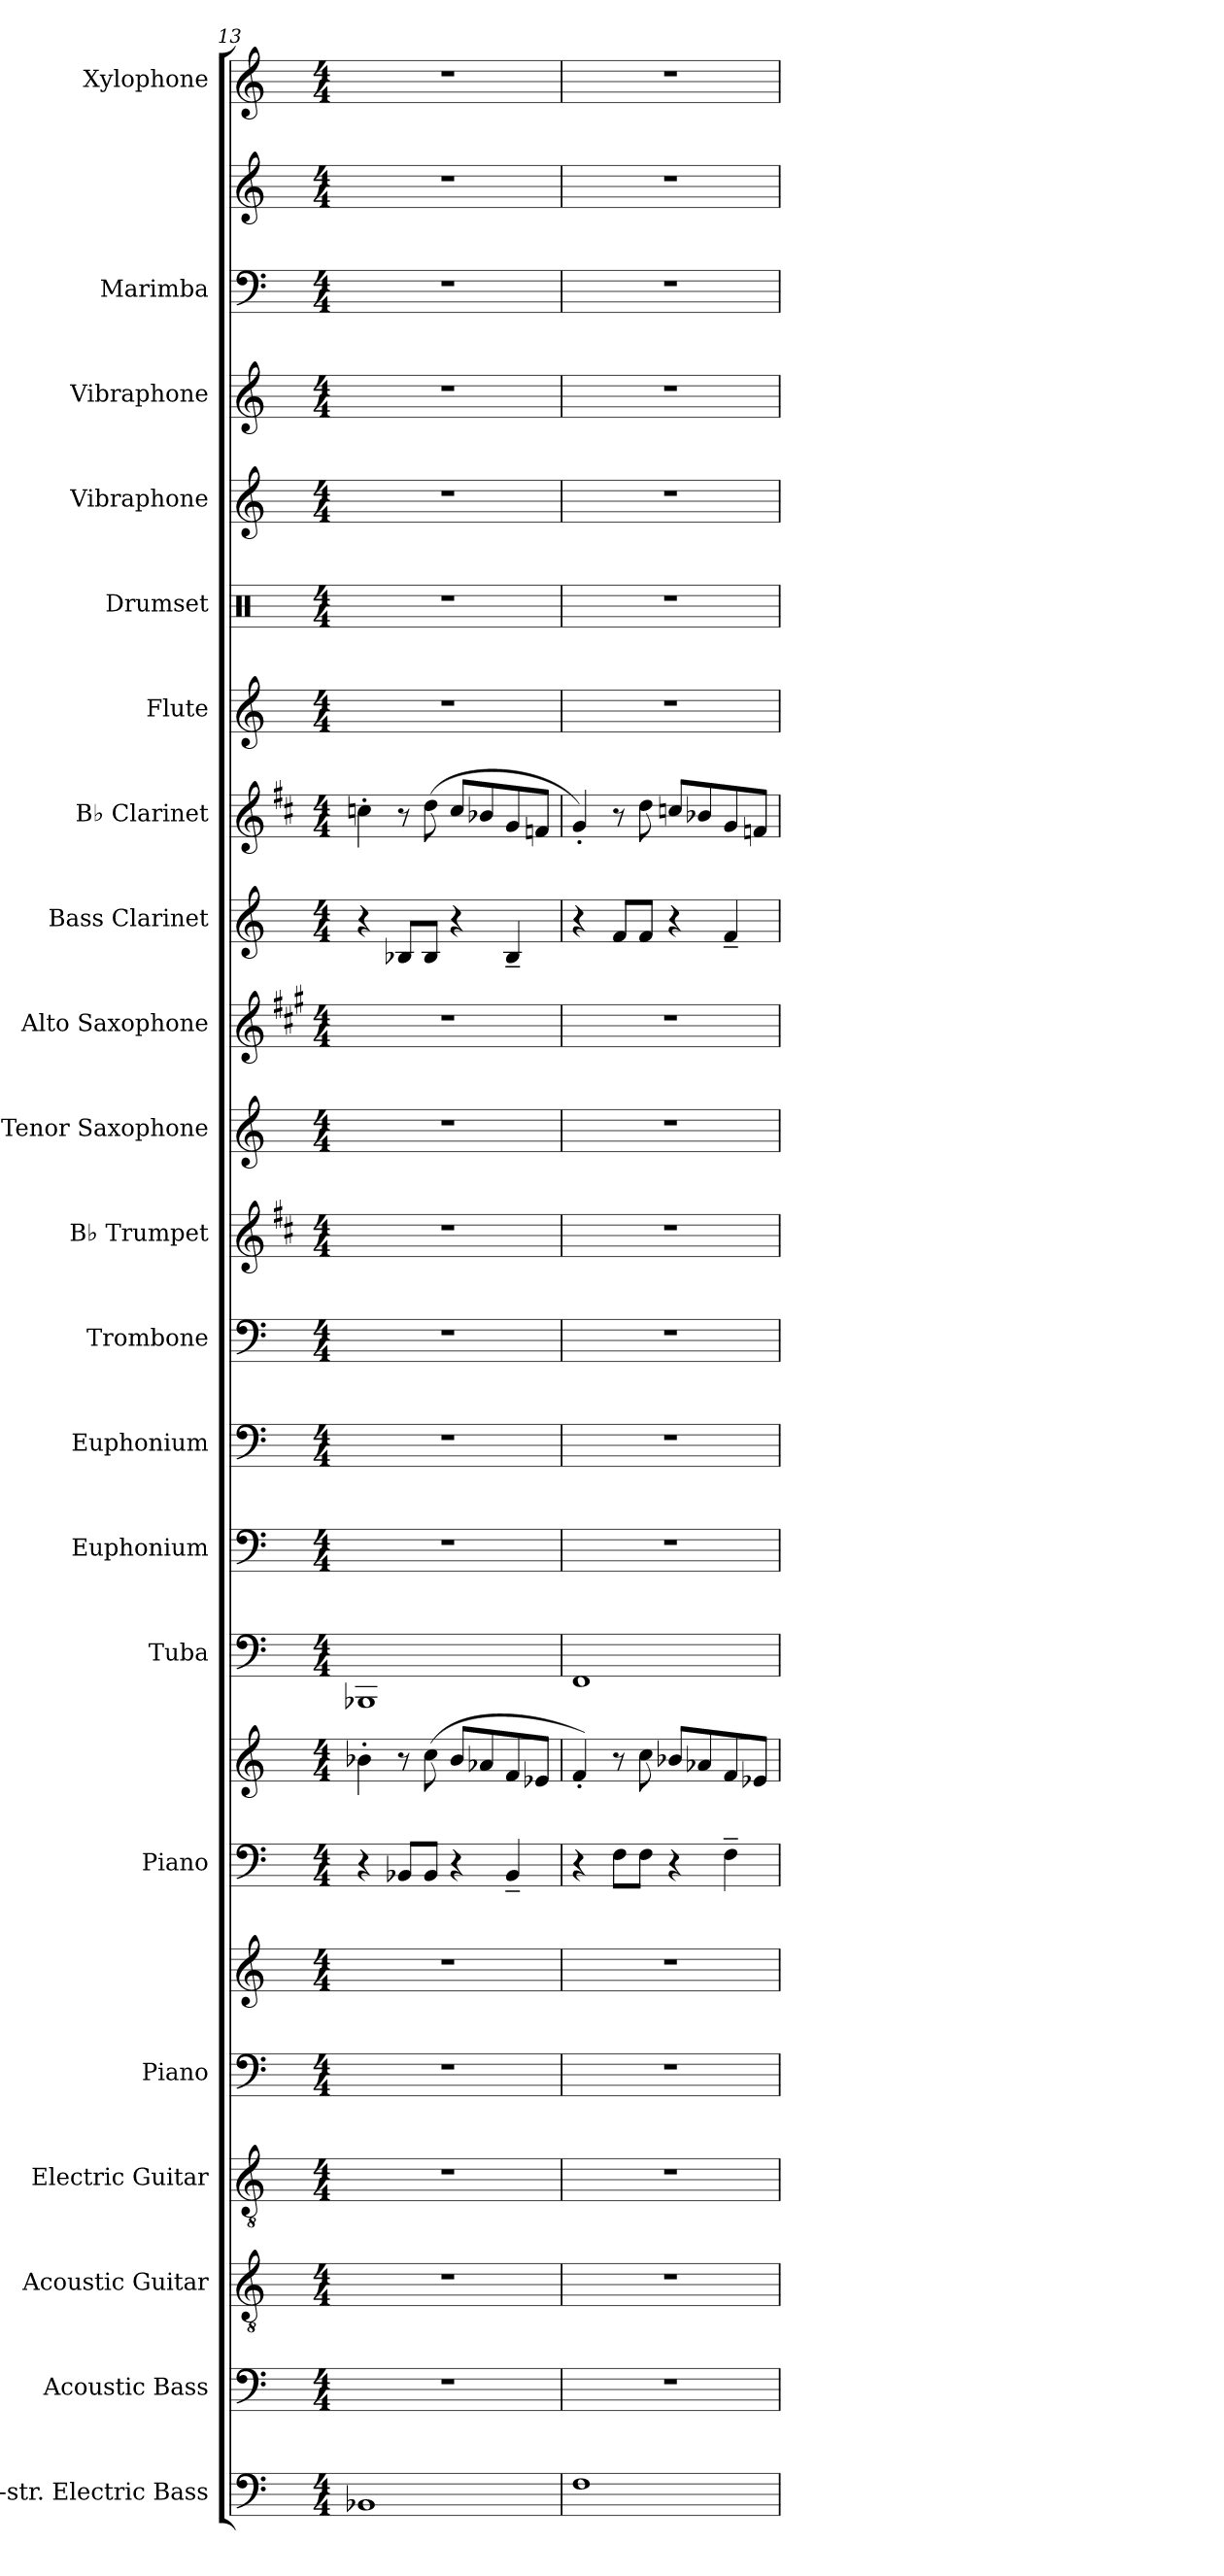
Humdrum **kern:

**kern	**kern	**kern	**kern	**kern	**kern	**kern	**kern	**kern	**kern	**kern	**kern	**kern	**kern	**kern	**kern	**kern	**kern	**kern	**kern	**kern	**kern	**kern	**kern
*part21	*part20	*part19	*part18	*part17	*part17	*part16	*part16	*part15	*part14	*part13	*part12	*part11	*part10	*part9	*part8	*part7	*part6	*part5	*part4	*part3	*part2	*part2	*part1
*staff24	*staff23	*staff22	*staff21	*staff20	*staff19	*staff18	*staff17	*staff16	*staff15	*staff14	*staff13	*staff12	*staff11	*staff10	*staff9	*staff8	*staff7	*staff6	*staff5	*staff4	*staff3	*staff2	*staff1
*I"5-str. Electric Bass	*I"Acoustic Bass	*I"Acoustic Guitar	*I"Electric Guitar	*I"Piano	*	*I"Piano	*	*I"Tuba	*I"Euphonium	*I"Euphonium	*I"Trombone	*I"B♭ Trumpet	*I"Tenor Saxophone	*I"Alto Saxophone	*I"Bass Clarinet	*I"B♭ Clarinet	*I"Flute	*I"Drumset	*I"Vibraphone	*I"Vibraphone	*I"Marimba	*	*I"Xylophone
*I'El. B.	*I'Bass	*I'Guit.	*I'El. Guit.	*I'Pno.	*	*I'Pno.	*	*I'Tba.	*I'Euph.	*I'Euph.	*I'Tbn.	*I'B♭ Tpt.	*I'T. Sax.	*I'A. Sax.	*I'B. Cl.	*I'B♭ Cl.	*I'Fl.	*I'Drs.	*I'Vib.	*I'Vib.	*I'Mrm.	*	*I'Xyl.
*clefF4	*clefF4	*clefGv2	*clefGv2	*clefF4	*clefG2	*clefF4	*clefG2	*clefF4	*clefF4	*clefF4	*clefF4	*clefG2	*clefG2	*clefG2	*clefG2	*clefG2	*clefG2	*clefX	*clefG2	*clefG2	*clefF4	*clefG2	*clefG2
*ITrd7c12	*ITrd7c12	*	*	*	*	*	*	*	*	*	*	*ITrd1c2	*ITrd8c14	*ITrd5c9	*ITrd8c14	*ITrd1c2	*	*	*	*	*	*	*ITrd-7c-12
*k[]	*k[]	*k[]	*k[]	*k[]	*k[]	*k[]	*k[]	*k[]	*k[]	*k[]	*k[]	*k[]	*k[]	*k[]	*k[]	*k[]	*k[]	*k[]	*k[]	*k[]	*k[]	*k[]	*k[]
*M4/4	*M4/4	*M4/4	*M4/4	*M4/4	*M4/4	*M4/4	*M4/4	*M4/4	*M4/4	*M4/4	*M4/4	*M4/4	*M4/4	*M4/4	*M4/4	*M4/4	*M4/4	*M4/4	*M4/4	*M4/4	*M4/4	*M4/4	*M4/4
=13	=13	=13	=13	=13	=13	=13	=13	=13	=13	=13	=13	=13	=13	=13	=13	=13	=13	=13	=13	=13	=13	=13	=13
1BBB-X	1r	1r	1r	1r	1r	4r	4b-X'\	1BBB-X	1r	1r	1r	1r	1r	1r	4r	4b-X'\	1r	1r	1r	1r	1r	1r	1r
.	.	.	.	.	.	8BB-X/L	8r	.	.	.	.	.	.	.	8BB-X/L	8r	.	.	.	.	.	.	.
.	.	.	.	.	.	8BB-/J	(8cc\	.	.	.	.	.	.	.	8BB-/J	(8cc\	.	.	.	.	.	.	.
.	.	.	.	.	.	4r	8b-/L	.	.	.	.	.	.	.	4r	8b-/L	.	.	.	.	.	.	.
.	.	.	.	.	.	.	8a-X/	.	.	.	.	.	.	.	.	8a-X/	.	.	.	.	.	.	.
.	.	.	.	.	.	4BB-~/	8f/	.	.	.	.	.	.	.	4BB-~/	8f/	.	.	.	.	.	.	.
.	.	.	.	.	.	.	8e-X/J	.	.	.	.	.	.	.	.	8e-X/J	.	.	.	.	.	.	.
=14	=14	=14	=14	=14	=14	=14	=14	=14	=14	=14	=14	=14	=14	=14	=14	=14	=14	=14	=14	=14	=14	=14	=14
1FF	1r	1r	1r	1r	1r	4r	4f'/)	1FF	1r	1r	1r	1r	1r	1r	4r	4f'/)	1r	1r	1r	1r	1r	1r	1r
.	.	.	.	.	.	8F\L	8r	.	.	.	.	.	.	.	8F/L	8r	.	.	.	.	.	.	.
.	.	.	.	.	.	8F\J	8cc\	.	.	.	.	.	.	.	8F/J	8cc\	.	.	.	.	.	.	.
.	.	.	.	.	.	4r	8b-X/L	.	.	.	.	.	.	.	4r	8b-X/L	.	.	.	.	.	.	.
.	.	.	.	.	.	.	8a-X/	.	.	.	.	.	.	.	.	8a-X/	.	.	.	.	.	.	.
.	.	.	.	.	.	4F~\	8f/	.	.	.	.	.	.	.	4F~/	8f/	.	.	.	.	.	.	.
.	.	.	.	.	.	.	8e-X/J	.	.	.	.	.	.	.	.	8e-X/J	.	.	.	.	.	.	.
=	=	=	=	=	=	=	=	=	=	=	=	=	=	=	=	=	=	=	=	=	=	=	=
*-	*-	*-	*-	*-	*-	*-	*-	*-	*-	*-	*-	*-	*-	*-	*-	*-	*-	*-	*-	*-	*-	*-	*-
